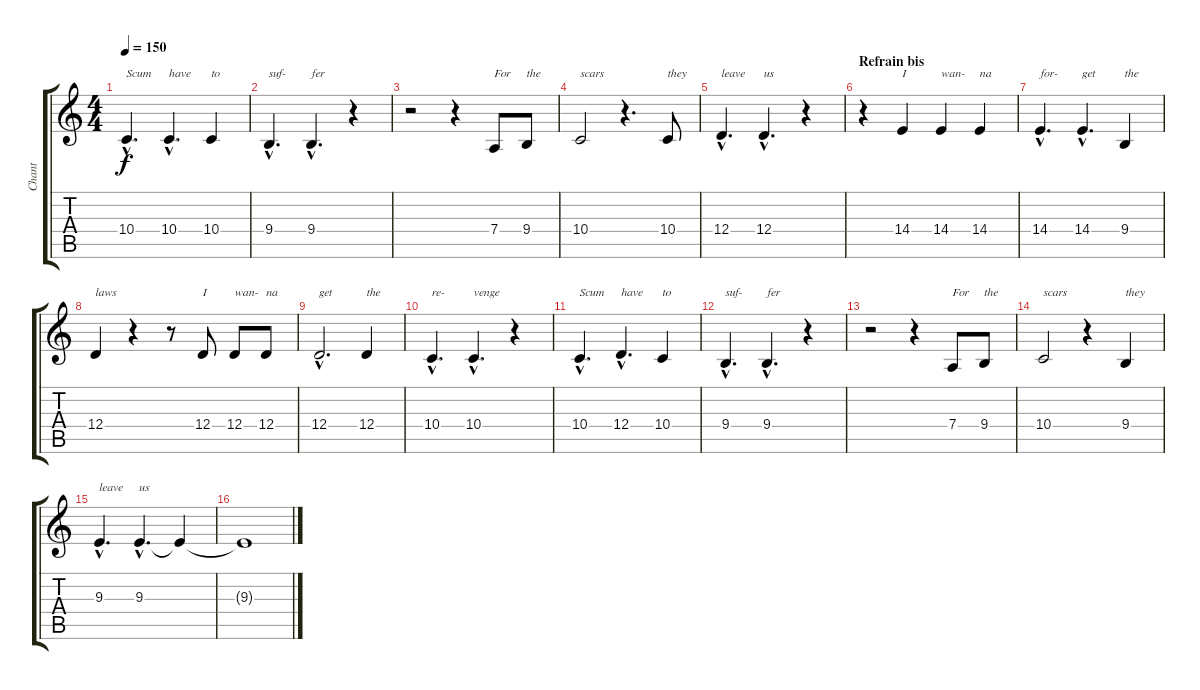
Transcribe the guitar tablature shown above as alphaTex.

\track ("Chant" "Chant") {instrument lead3calliope}
\staff {score tabs}
\tuning (E4 B3 G3 D3 A2 E2) {hide}
\ts (4 4)
\tempo 150
\clef g2
\ks c
10.4{hac}.4{d txt "Scum" dy f} 10.4{hac}.4{d txt "have"} 10.4.4{txt "to"} |
9.4{hac}.4{d txt "suf-"} 9.4{hac}.4{d txt "fer"} r.4 |
r.2 r.4 7.4.8{txt "For"} 9.4.8{txt "the"} |
10.4.2{txt "scars"} r.4{d} 10.4.8{txt "they"} |
12.4{hac}.4{d txt "leave"} 12.4{hac}.4{d txt "us"} r.4 |
\section ("" "Refrain bis")
r.4 14.4.4{txt "I"} 14.4.4{txt "wan-"} 14.4.4{txt "na"} |
14.4{hac}.4{d txt "for-"} 14.4{hac}.4{d txt "get"} 9.4.4{txt "the"} |
12.4.4{txt "laws"} r.4 r.8 12.4.8{txt "I"} 12.4.8{txt "wan-"} 12.4.8{txt "na"} |
12.4{hac}.2{d txt "get"} 12.4.4{txt "the"} |
10.4{hac}.4{d txt "re-"} 10.4{hac}.4{d txt "venge"} r.4 |
10.4{hac}.4{d txt "Scum"} 12.4{hac}.4{d txt "have"} 10.4.4{txt "to"} |
9.4{hac}.4{d txt "suf-"} 9.4{hac}.4{d txt "fer"} r.4 |
r.2 r.4 7.4.8{txt "For"} 9.4.8{txt "the"} |
10.4.2{txt "scars"} r.4 9.4.4{txt "they"} |
9.3{hac}.4{d txt "leave"} 9.3{hac}.4{d txt "us"} 9.3{t}.4 |
9.3{t}.1
